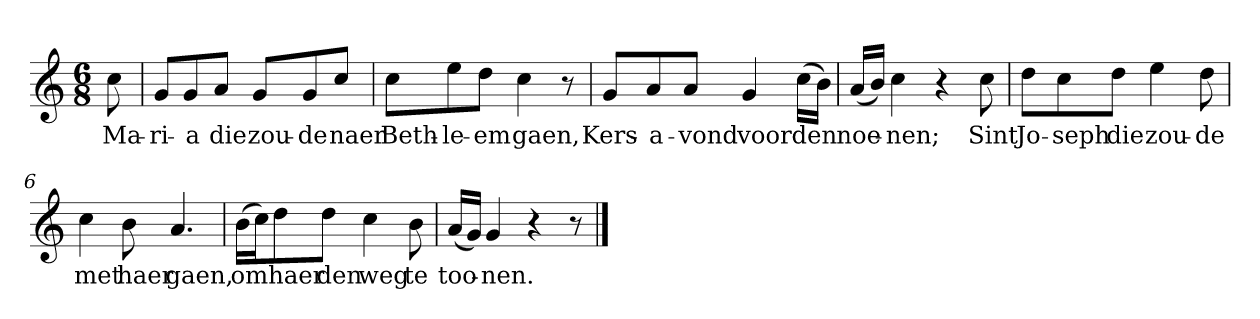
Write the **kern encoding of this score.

**kern	**text
*part1	*part1
*staff1	*staff1
*clefG2	*
*k[]	*
*C:	*
*M6/8	*
*MM120	*
=	=
8cc	Ma-
=1	=1
8g/L	-ri-
8g/	-a
8a/J	die
8g/L	zou-
8g/	-de
8cc/J	naer
=2	=2
8cc\L	Beth-
8ee\	-le-
8dd\J	-em
4cc	gaen,
8r	.
=3	=3
8g/L	Kers-
8a/	-a-
8a/J	-vond
4g	voor
(16cc\LL	den
16b\JJ)	.
=4	=4
(16a/LL	noe-
16b/JJ)	.
4cc	-nen;
4r	.
8cc	Sint
=5	=5
8dd\L	Jo-
8cc\	-seph
8dd\J	die
4ee	zou-
8dd	-de
=6	=6
4cc	met
8b	haer
4.a	gaen,
=7	=7
(16b\LL	om
16cc\J)	.
8dd\	haer
8dd\J	den
4cc	weg
8b	te
=8	=8
(16a/LL	too-
16g/JJ)	.
4g	-nen.
4r	.
8r	.
==	==
*-	*-
